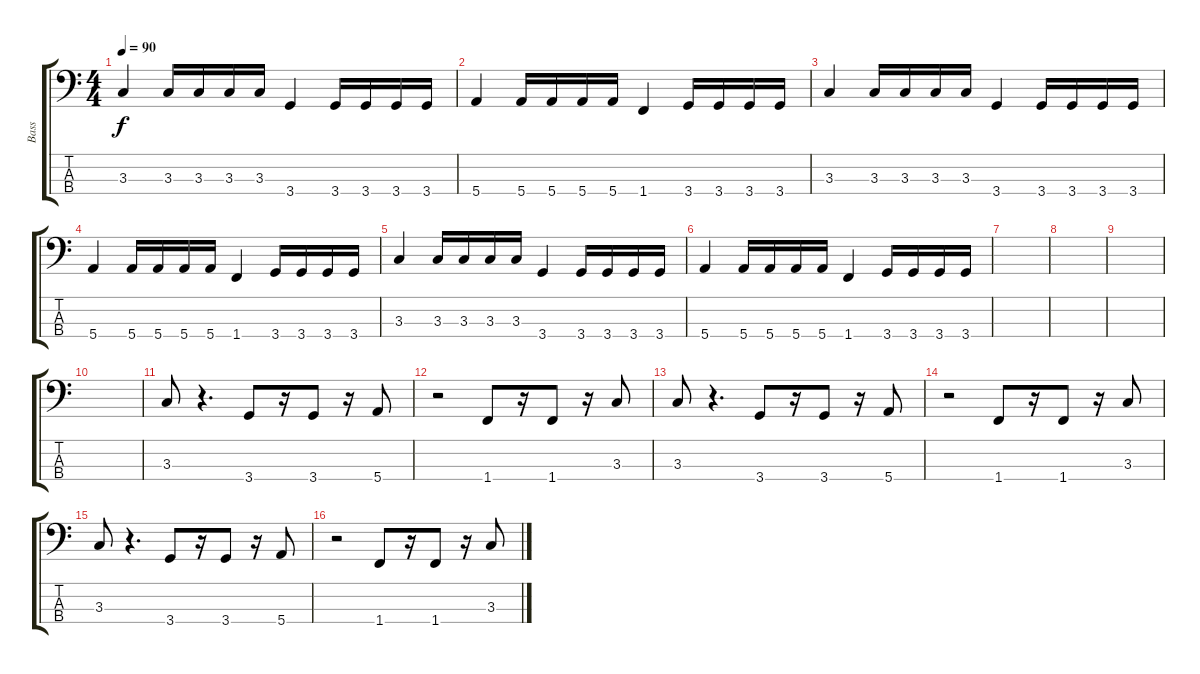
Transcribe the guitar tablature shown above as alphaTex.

\track ("Bass" "Bass") {instrument electricbassfinger}
\staff {score tabs}
\tuning (G2 D2 A1 E1) {hide}
\ts (4 4)
\tempo 90
\clef f4
\ks c
3.3.4{dy f} 3.3.16 3.3.16 3.3.16 3.3.16 3.4.4 3.4.16 3.4.16 3.4.16 3.4.16 |
5.4.4 5.4.16 5.4.16 5.4.16 5.4.16 1.4.4 3.4.16 3.4.16 3.4.16 3.4.16 |
3.3.4 3.3.16 3.3.16 3.3.16 3.3.16 3.4.4 3.4.16 3.4.16 3.4.16 3.4.16 |
5.4.4 5.4.16 5.4.16 5.4.16 5.4.16 1.4.4 3.4.16 3.4.16 3.4.16 3.4.16 |
3.3.4 3.3.16 3.3.16 3.3.16 3.3.16 3.4.4 3.4.16 3.4.16 3.4.16 3.4.16 |
5.4.4 5.4.16 5.4.16 5.4.16 5.4.16 1.4.4 3.4.16 3.4.16 3.4.16 3.4.16 |
|
|
|
|
3.3.8 r.4{d} 3.4.8 r.16 3.4.8 r.16 5.4.8 |
r.2 1.4.8 r.16 1.4.8 r.16 3.3.8 |
3.3.8 r.4{d} 3.4.8 r.16 3.4.8 r.16 5.4.8 |
r.2 1.4.8 r.16 1.4.8 r.16 3.3.8 |
3.3.8 r.4{d} 3.4.8 r.16 3.4.8 r.16 5.4.8 |
r.2 1.4.8 r.16 1.4.8 r.16 3.3.8
